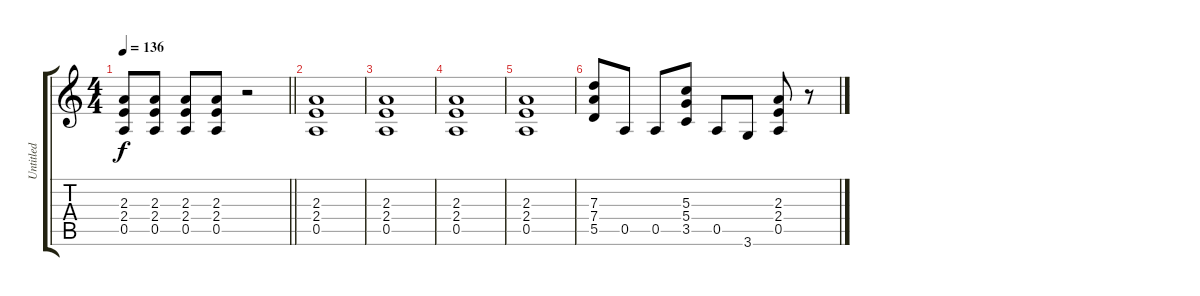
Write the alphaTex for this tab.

\track ("Untitled" "Untitled") {instrument distortionguitar}
\staff {score tabs}
\tuning (E4 B3 G3 D3 A2 E2) {hide}
\ts (4 4)
\tempo 136
\clef g2
\barLineRight lightlight
\ks c
(2.3 2.4 0.5).8{dy f} (2.3 2.4 0.5).8 (2.3 2.4 0.5).8 (2.3 2.4 0.5).8 r.2 |
(2.3 2.4 0.5).1 |
(2.3 2.4 0.5).1 |
(2.3 2.4 0.5).1 |
(2.3 2.4 0.5).1 |
(7.3 7.4 5.5).8 0.5.8 0.5.8 (5.3 5.4 3.5).8 0.5.8 3.6.8 (2.3 2.4 0.5).8 r.8
